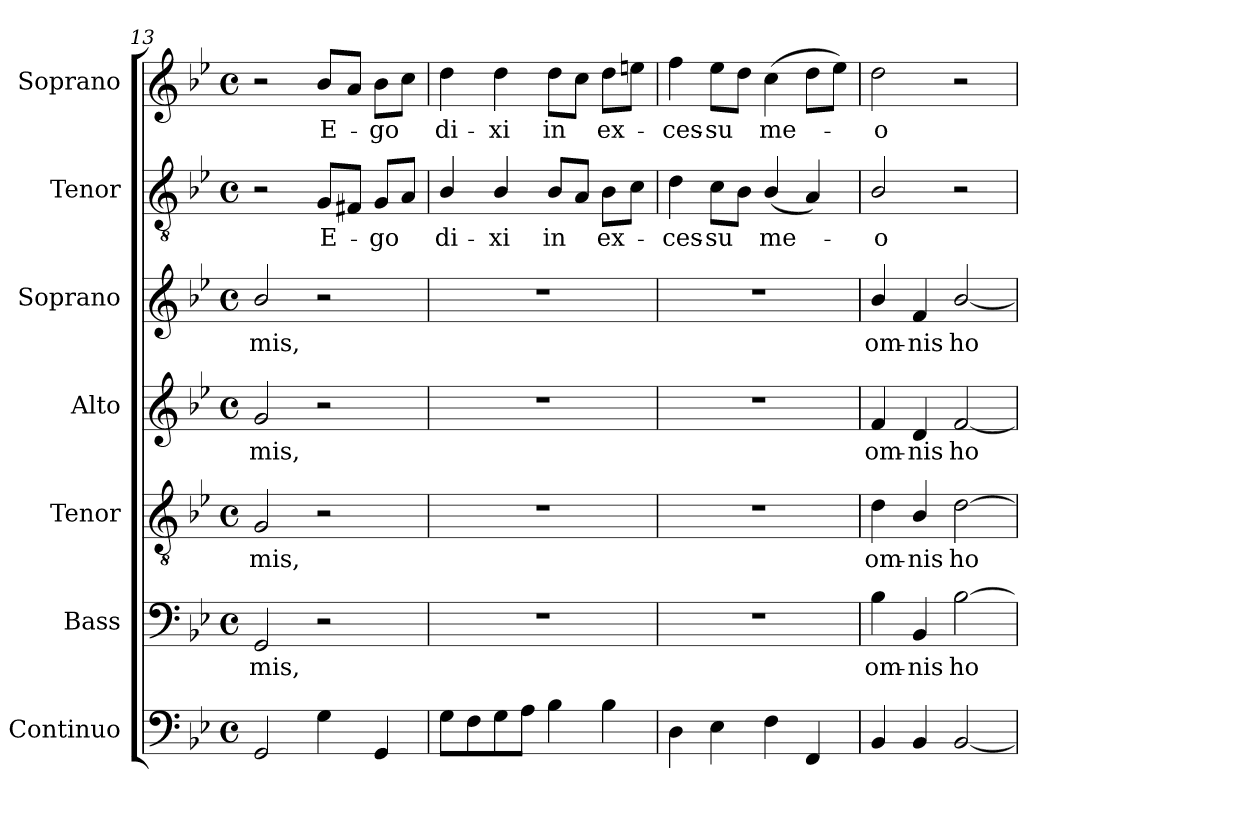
**kern	**kern	**text	**kern	**text	**kern	**text	**kern	**text	**kern	**text	**kern	**text
*part7	*part6	*part6	*part5	*part5	*part4	*part4	*part3	*part3	*part2	*part2	*part1	*part1
*staff7	*staff6	*staff6	*staff5	*staff5	*staff4	*staff4	*staff3	*staff3	*staff2	*staff2	*staff1	*staff1
*I"Continuo	*I"Bass	*	*I"Tenor	*	*I"Alto	*	*I"Soprano	*	*I"Tenor	*	*I"Soprano	*
*I'Cont.	*I'B.	*	*I'T.	*	*I'A.	*	*I'S.	*	*I'T.	*	*I'S.	*
*clefF4	*clefF4	*	*clefGv2	*	*clefG2	*	*clefG2	*	*clefGv2	*	*clefG2	*
*	*	*	*ITrd7c12	*	*	*	*	*	*ITrd7c12	*	*	*
*k[b-e-]	*k[b-e-]	*	*k[b-e-]	*	*k[b-e-]	*	*k[b-e-]	*	*k[b-e-]	*	*k[b-e-]	*
*B-:	*B-:	*	*B-:	*	*B-:	*	*B-:	*	*B-:	*	*B-:	*
*M4/4	*M4/4	*	*M4/4	*	*M4/4	*	*M4/4	*	*M4/4	*	*M4/4	*
*met(c)	*met(c)	*	*met(c)	*	*met(c)	*	*met(c)	*	*met(c)	*	*met(c)	*
=13	=13	=13	=13	=13	=13	=13	=13	=13	=13	=13	=13	=13
!	!	!LO:LY:b:color=#000000	!	!	!	!	!	!	!	!	!	!
!	!	!	!	!LO:LY:b:color=#000000	!	!	!	!	!	!	!	!
!	!	!	!	!	!	!LO:LY:b:color=#000000	!	!	!	!	!	!
!	!	!	!	!	!	!	!	!LO:LY:b:color=#000000	!	!	!	!
2GGi/	2GGi/	-mis,	2GGi/	-mis,	2gi/	-mis,	2b-i/	-mis,	2r	.	2r	.
!	!	!	!	!	!	!	!	!	!	!LO:LY:b:color=#000000	!	!
!	!	!	!	!	!	!	!	!	!	!	!	!LO:LY:b:color=#000000
4Gi\	2r	.	2r	.	2r	.	2r	.	8GGi/L	E-	8b-i/L	E-
.	.	.	.	.	.	.	.	.	8FF#Xi/J	.	8ai/J	.
!	!	!	!	!	!	!	!	!	!	!LO:LY:b:color=#000000	!	!
!	!	!	!	!	!	!	!	!	!	!	!	!LO:LY:b:color=#000000
4GGi/	.	.	.	.	.	.	.	.	8GGi/L	-go	8b-i\L	-go
.	.	.	.	.	.	.	.	.	8AAi/J	.	8cci\J	.
!!LO:PB:g=z
=14	=14	=14	=14	=14	=14	=14	=14	=14	=14	=14	=14	=14
!	!	!	!	!	!	!	!	!	!	!LO:LY:b:color=#000000	!	!
!	!	!	!	!	!	!	!	!	!	!	!	!LO:LY:b:color=#000000
8Gi\L	1r	.	1r	.	1r	.	1r	.	4BB-i/	di-	4ddi\	di-
8Fi\	.	.	.	.	.	.	.	.	.	.	.	.
!	!	!	!	!	!	!	!	!	!	!LO:LY:b:color=#000000	!	!
!	!	!	!	!	!	!	!	!	!	!	!	!LO:LY:b:color=#000000
8Gi\	.	.	.	.	.	.	.	.	4BB-i/	-xi	4ddi\	-xi
8Ai\J	.	.	.	.	.	.	.	.	.	.	.	.
!	!	!	!	!	!	!	!	!	!	!LO:LY:b:color=#000000	!	!
!	!	!	!	!	!	!	!	!	!	!	!	!LO:LY:b:color=#000000
4B-i\	.	.	.	.	.	.	.	.	8BB-i/L	in	8ddi\L	in
.	.	.	.	.	.	.	.	.	8AAi/J	.	8cci\J	.
!	!	!	!	!	!	!	!	!	!	!LO:LY:b:color=#000000	!	!
!	!	!	!	!	!	!	!	!	!	!	!	!LO:LY:b:color=#000000
4B-i\	.	.	.	.	.	.	.	.	8BB-i\L	ex-	8ddi\L	ex-
.	.	.	.	.	.	.	.	.	8Ci\J	.	8eeni\J	.
=15	=15	=15	=15	=15	=15	=15	=15	=15	=15	=15	=15	=15
!	!	!	!	!	!	!	!	!	!	!LO:LY:b:color=#000000	!	!
!	!	!	!	!	!	!	!	!	!	!	!	!LO:LY:b:color=#000000
4Di\	1r	.	1r	.	1r	.	1r	.	4Di\	-ces-	4ffi\	-ces-
!	!	!	!	!	!	!	!	!	!	!LO:LY:b:color=#000000	!	!
!	!	!	!	!	!	!	!	!	!	!	!	!LO:LY:b:color=#000000
4E-i\	.	.	.	.	.	.	.	.	8Ci\L	-su	8ee-i\L	-su
.	.	.	.	.	.	.	.	.	8BB-i\J	.	8ddi\J	.
!	!	!	!	!	!	!	!	!	!	!LO:LY:b:color=#000000	!	!
!	!	!	!	!	!	!	!	!	!	!	!	!LO:LY:b:color=#000000
4Fi\	.	.	.	.	.	.	.	.	(4BB-i/	me-	(4cci\	me-
4FFi/	.	.	.	.	.	.	.	.	4AAi/)	.	8ddi\L	.
.	.	.	.	.	.	.	.	.	.	.	8ee-i\J)	.
=16	=16	=16	=16	=16	=16	=16	=16	=16	=16	=16	=16	=16
!	!	!LO:LY:b:color=#000000	!	!	!	!	!	!	!	!	!	!
!	!	!	!	!LO:LY:b:color=#000000	!	!	!	!	!	!	!	!
!	!	!	!	!	!	!LO:LY:b:color=#000000	!	!	!	!	!	!
!	!	!	!	!	!	!	!	!LO:LY:b:color=#000000	!	!	!	!
!	!	!	!	!	!	!	!	!	!	!LO:LY:b:color=#000000	!	!
!	!	!	!	!	!	!	!	!	!	!	!	!LO:LY:b:color=#000000
4BB-i/	4B-i\	om-	4Di\	om-	4fi/	om-	4b-i/	om-	2BB-i/	-o	2ddi\	-o
!	!	!LO:LY:b:color=#000000	!	!	!	!	!	!	!	!	!	!
!	!	!	!	!LO:LY:b:color=#000000	!	!	!	!	!	!	!	!
!	!	!	!	!	!	!LO:LY:b:color=#000000	!	!	!	!	!	!
!	!	!	!	!	!	!	!	!LO:LY:b:color=#000000	!	!	!	!
4BB-i/	4BB-i/	-nis	4BB-i/	-nis	4di/	-nis	4fi/	-nis	.	.	.	.
!	!	!LO:LY:b:color=#000000	!	!	!	!	!	!	!	!	!	!
!	!	!	!	!LO:LY:b:color=#000000	!	!	!	!	!	!	!	!
!	!	!	!	!	!	!LO:LY:b:color=#000000	!	!	!	!	!	!
!	!	!	!	!	!	!	!	!LO:LY:b:color=#000000	!	!	!	!
[2BB-i/	[2B-i\	ho-	[2Di\	ho-	[2fi/	ho-	[2b-i/	ho-	2r	.	2r	.
=	=	=	=	=	=	=	=	=	=	=	=	=
*-	*-	*-	*-	*-	*-	*-	*-	*-	*-	*-	*-	*-
